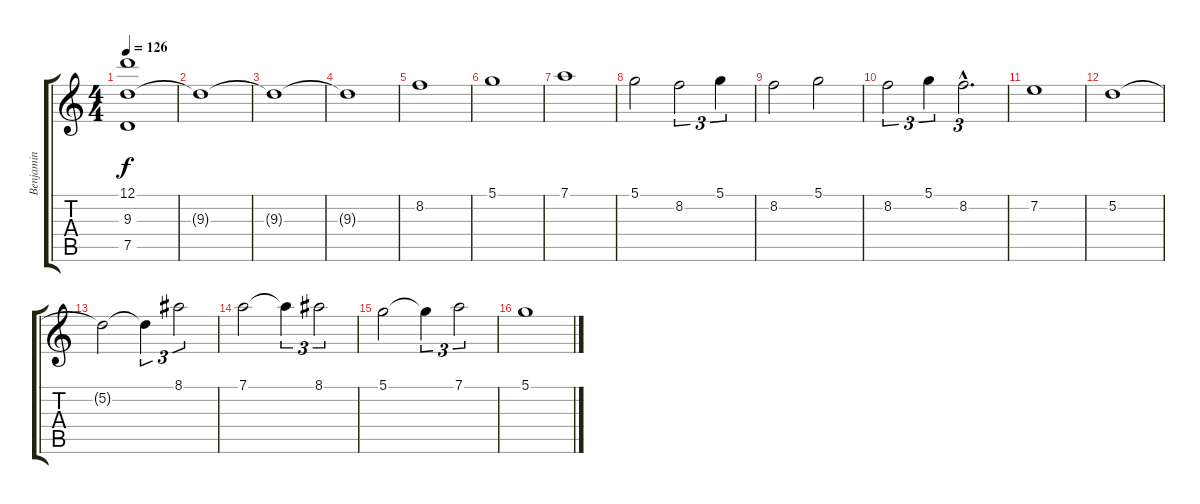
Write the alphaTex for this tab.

\track ("Benjamin" "Benjamin") {instrument musicbox}
\staff {score tabs}
\tuning (D5 A4 F4 C4 G3 D3) {hide}
\ts (4 4)
\tempo 126
\clef g2
\ks c
(12.1 9.3 7.5).1{dy f} |
9.3{t}.1 |
9.3{t}.1 |
9.3{t}.1 |
8.2.1 |
5.1.1 |
7.1.1 |
5.1.2 8.2.2{tu (3 2)} 5.1.4{tu (3 2)} |
8.2.2 5.1.2 |
8.2.2{tu (3 2)} 5.1.4{tu (3 2)} 8.2{hac}.2{d tu (3 2)} |
7.2.1 |
5.2.1 |
5.2{t}.2 5.2{t}.4{tu (3 2)} 8.1.2{tu (3 2)} |
7.1.2 7.1{t}.4{tu (3 2)} 8.1.2{tu (3 2)} |
5.1.2 5.1{t}.4{tu (3 2)} 7.1.2{tu (3 2)} |
5.1.1
